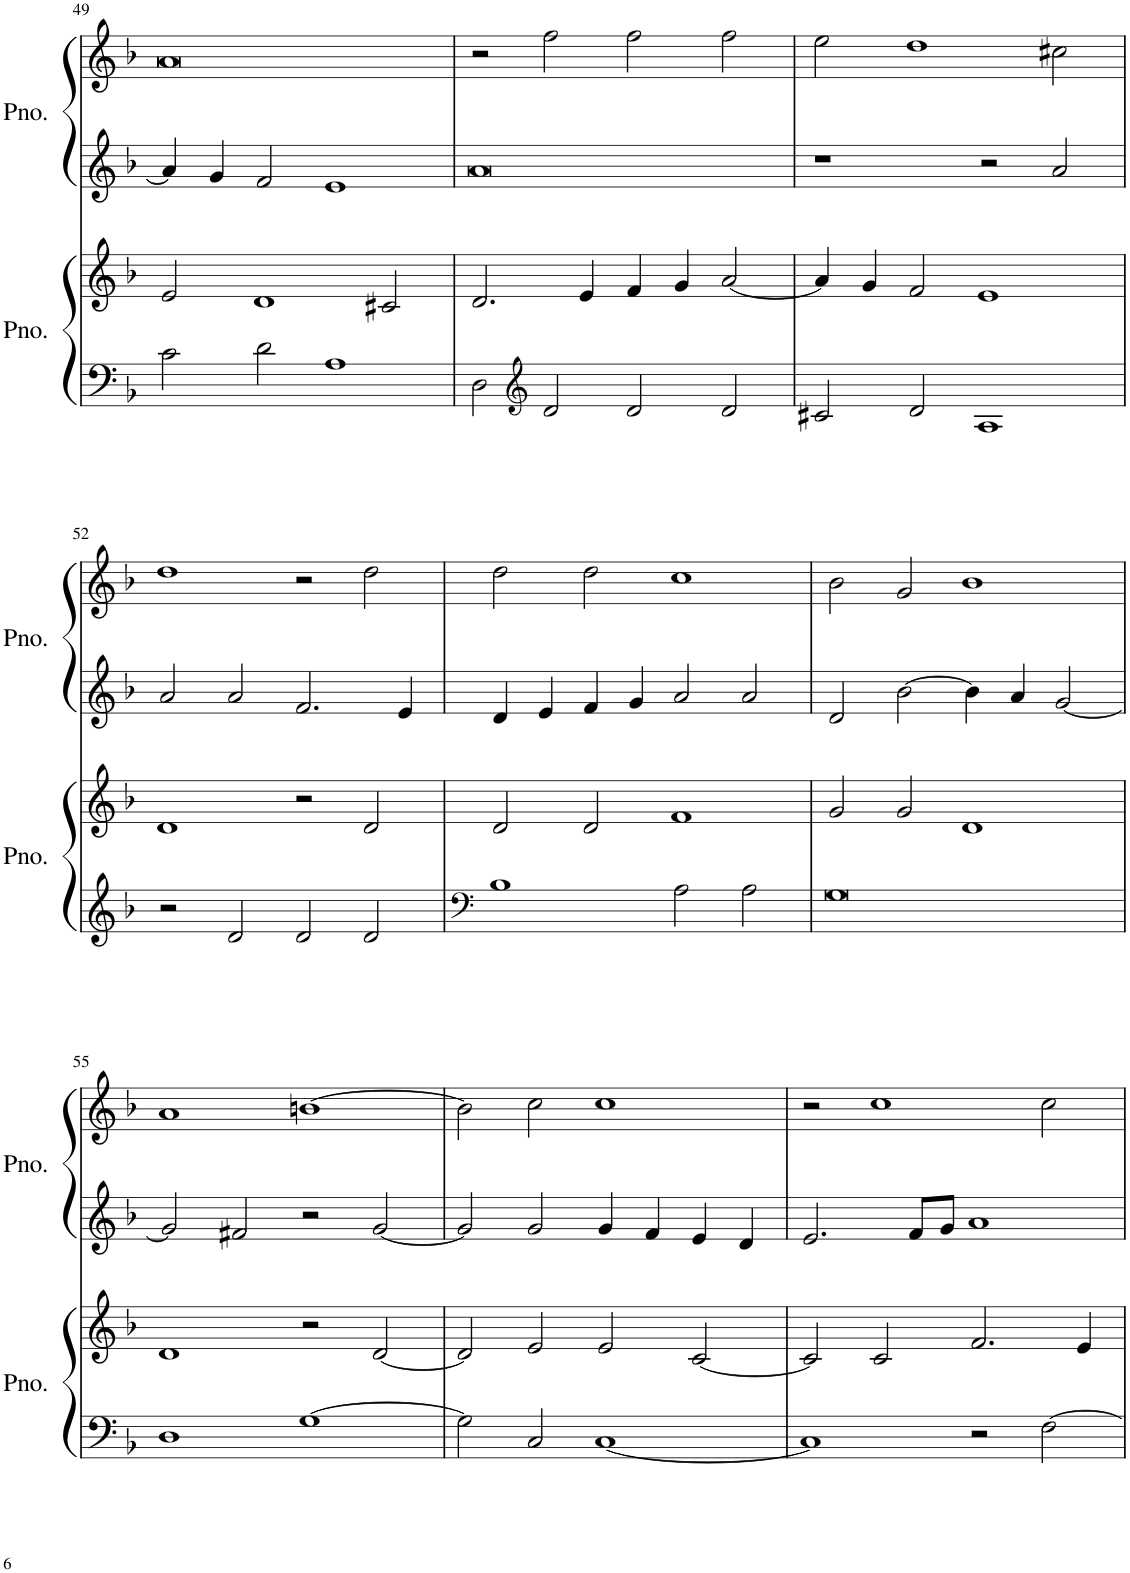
**kern	**kern	**kern	**kern
*part2	*part2	*part1	*part1
*staff4	*staff3	*staff2	*staff1
*I"Piano	*	*I"Piano	*
*I'Pno.	*	*I'Pno.	*
!!LO:PB:g=z
*clefF4	*clefG2	*clefG2	*clefG2
*k[b-]	*k[b-]	*k[b-]	*k[b-]
*M4/2	*M4/2	*M4/2	*M4/2
=49	=49	=49	=49
2c\	2e/	4a/]	0a
.	.	4g/	.
2d\	1d	2f/	.
1A	.	1e	.
.	2c#X/	.	.
=50	=50	=50	=50
2D\	2.d/	0a	2r
*clefG2	*	*	*
2d/	.	.	2ff\
.	4e/	.	.
2d/	4f/	.	2ff\
.	4g/	.	.
2d/	[2a/	.	2ff\
=51	=51	=51	=51
2c#X/	4a/]	1r	2ee\
.	4g/	.	.
2d/	2f/	.	1dd
1A	1e	2r	.
.	.	2a/	2cc#X\
!!LO:LB:g=z
=52	=52	=52	=52
2r	1d	2a/	1dd
2d/	.	2a/	.
2d/	2r	2.f/	2r
2d/	2d/	.	2dd\
.	.	4e/	.
=53	=53	=53	=53
*clefF4	*	*	*
1B-	2d/	4d/	2dd\
.	.	4e/	.
.	2d/	4f/	2dd\
.	.	4g/	.
2A\	1f	2a/	1cc
2A\	.	2a/	.
=54	=54	=54	=54
0G	2g/	2d/	2b-\
.	2g/	[2b-\	2g/
.	1d	4b-\]	1b-
.	.	4a/	.
.	.	[2g/	.
!!LO:LB:g=z
=55	=55	=55	=55
1D	1d	2g/]	1a
.	.	2f#X/	.
[1G	2r	2r	[1bn
.	[2d/	[2g/	.
=56	=56	=56	=56
2G\]	2d/]	2g/]	2b\]
2C/	2e/	2g/	2cc\
[1C	2e/	4g/	1cc
.	.	4f/	.
.	[2c/	4e/	.
.	.	4d/	.
=57	=57	=57	=57
1C]	2c/]	2.e/	2r
.	2c/	.	1cc
.	.	8f/L	.
.	.	8g/J	.
2r	2.f/	1a	.
[2F\	.	.	2cc\
.	4e/	.	.
=	=	=	=
*-	*-	*-	*-
